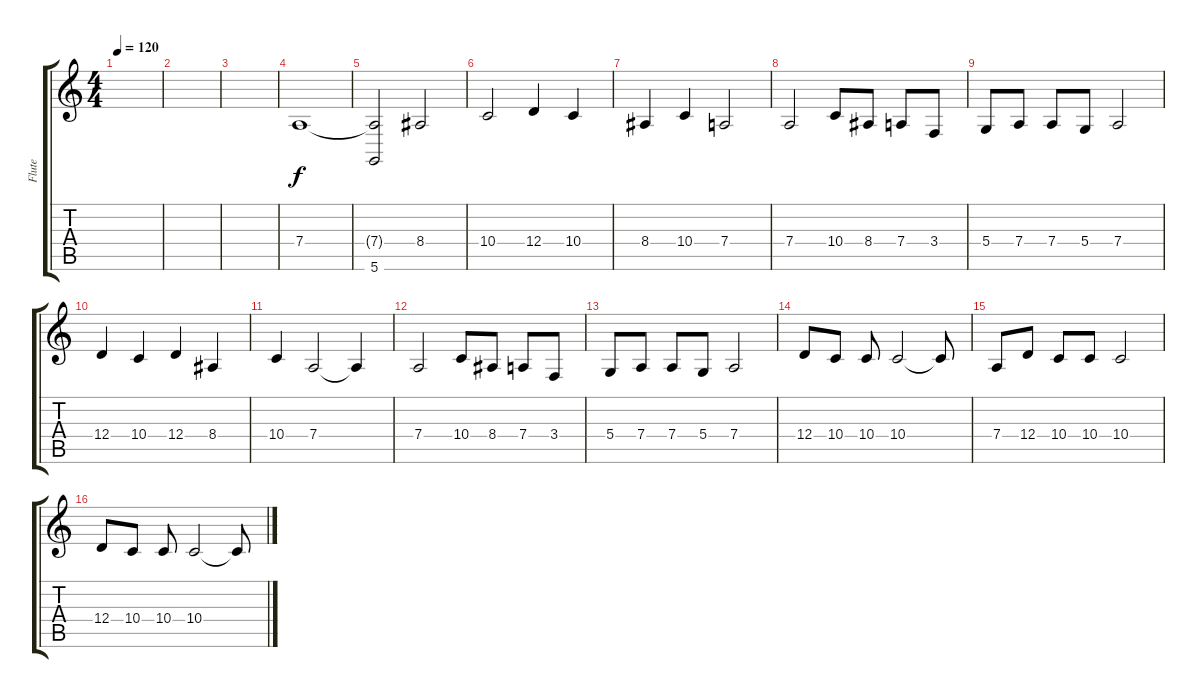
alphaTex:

\track ("Flute" "Flute") {instrument flute}
\staff {score tabs}
\tuning (E4 B3 G3 D3 A2 D2) {hide}
\ts (4 4)
\tempo 120
\clef g2
\ks c
|
|
|
7.4.1 |
(7.4{t} 5.6).2 8.4.2 |
10.4.2 12.4.4 10.4.4 |
8.4.4 10.4.4 7.4.2 |
7.4.2 10.4.8 8.4.8 7.4.8 3.4.8 |
5.4.8 7.4.8 7.4.8 5.4.8 7.4.2 |
12.4.4 10.4.4 12.4.4 8.4.4 |
10.4.4 7.4.2 7.4{t}.4 |
7.4.2 10.4.8 8.4.8 7.4.8 3.4.8 |
5.4.8 7.4.8 7.4.8 5.4.8 7.4.2 |
12.4.8 10.4.8 10.4.8 10.4.2 10.4{t}.8 |
7.4.8 12.4.8 10.4.8 10.4.8 10.4.2 |
12.4.8 10.4.8 10.4.8 10.4.2 10.4{t}.8
